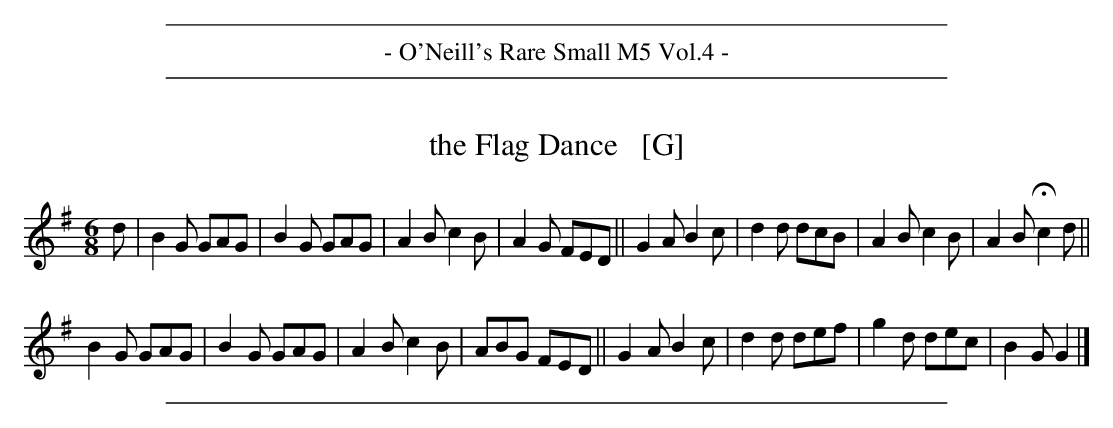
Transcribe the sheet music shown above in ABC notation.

X:1
T: the Flag Dance   [G]
M: 6/8
L: 1/8
K: G
d |\
B2G GAG | B2G GAG | A2B c2B | A2G FED ||\
G2A B2c | d2d dcB | A2B c2B | A2B Hc2d ||
B2G GAG | B2G GAG | A2B c2B | ABG FED ||\
G2A B2c | d2d def | g2d dec | B2G G2 |]
